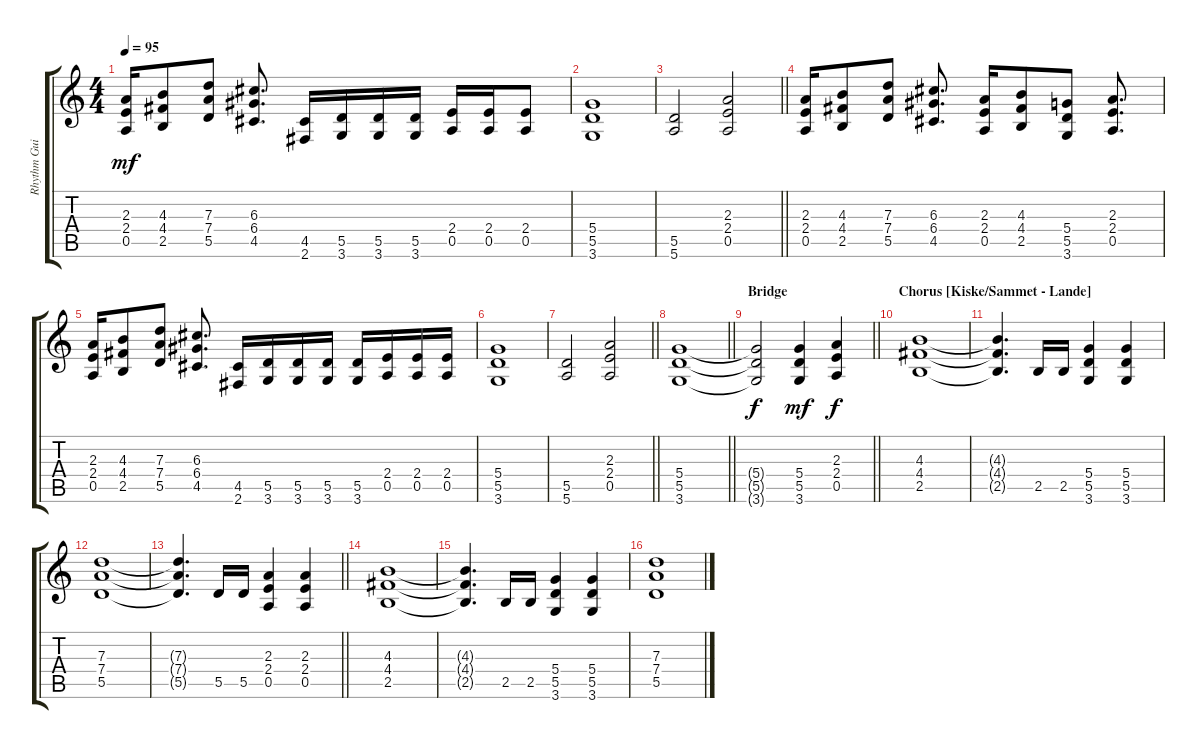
\track ("Rhythm Guitar (Sascha Paeth)" "Rhythm Gui") {instrument distortionguitar}
\staff {score tabs}
\tuning (E4 B3 G3 D3 A2 E2) {hide}
\ts (4 4)
\tempo 95
\clef g2
\ks c
(2.3 2.4 0.5).16{dy mf} (4.3 4.4 2.5).8 (7.3 7.4 5.5).8 (6.3 6.4 4.5).8{d} (4.5 2.6).16 (5.5 3.6).16 (5.5 3.6).16 (5.5 3.6).16 (2.4 0.5).16 (2.4 0.5).16 (2.4 0.5).8 |
(5.4 5.5 3.6).1 |
\barLineRight lightlight
(5.5 5.6).2 (2.3 2.4 0.5).2 |
(2.3 2.4 0.5).16 (4.3 4.4 2.5).8 (7.3 7.4 5.5).8 (6.3 6.4 4.5).8{d} (2.3 2.4 0.5).16 (4.3 4.4 2.5).8 (5.4 5.5 3.6).8 (2.3 2.4 0.5).8{d} |
(2.3 2.4 0.5).16 (4.3 4.4 2.5).8 (7.3 7.4 5.5).8 (6.3 6.4 4.5).8{d} (4.5 2.6).16 (5.5 3.6).16 (5.5 3.6).16 (5.5 3.6).16 (5.5 3.6).16 (2.4 0.5).16 (2.4 0.5).16 (2.4 0.5).16 |
(5.4 5.5 3.6).1 |
\barLineRight lightlight
(5.5 5.6).2 (2.3 2.4 0.5).2 |
\barLineRight lightlight
(5.4 5.5 3.6).1 |
\section ("" "Bridge")
\barLineRight lightlight
(5.4{t} 5.5{t} 3.6{t}).2{dy f} (5.4 5.5 3.6).4{dy mf} (2.3 2.4 0.5).4{dy f} |
\section ("" "Chorus [Kiske/Sammet - Lande]")
(4.3 4.4 2.5).1 |
(4.3{t} 4.4{t} 2.5{t}).4{d} 2.5.16 2.5.16 (5.4 5.5 3.6).4 (5.4 5.5 3.6).4 |
(7.3 7.4 5.5).1 |
\barLineRight lightlight
(7.3{t} 7.4{t} 5.5{t}).4{d} 5.5.16 5.5.16 (2.3 2.4 0.5).4 (2.3 2.4 0.5).4 |
(4.3 4.4 2.5).1 |
(4.3{t} 4.4{t} 2.5{t}).4{d} 2.5.16 2.5.16 (5.4 5.5 3.6).4 (5.4 5.5 3.6).4 |
(7.3 7.4 5.5).1
